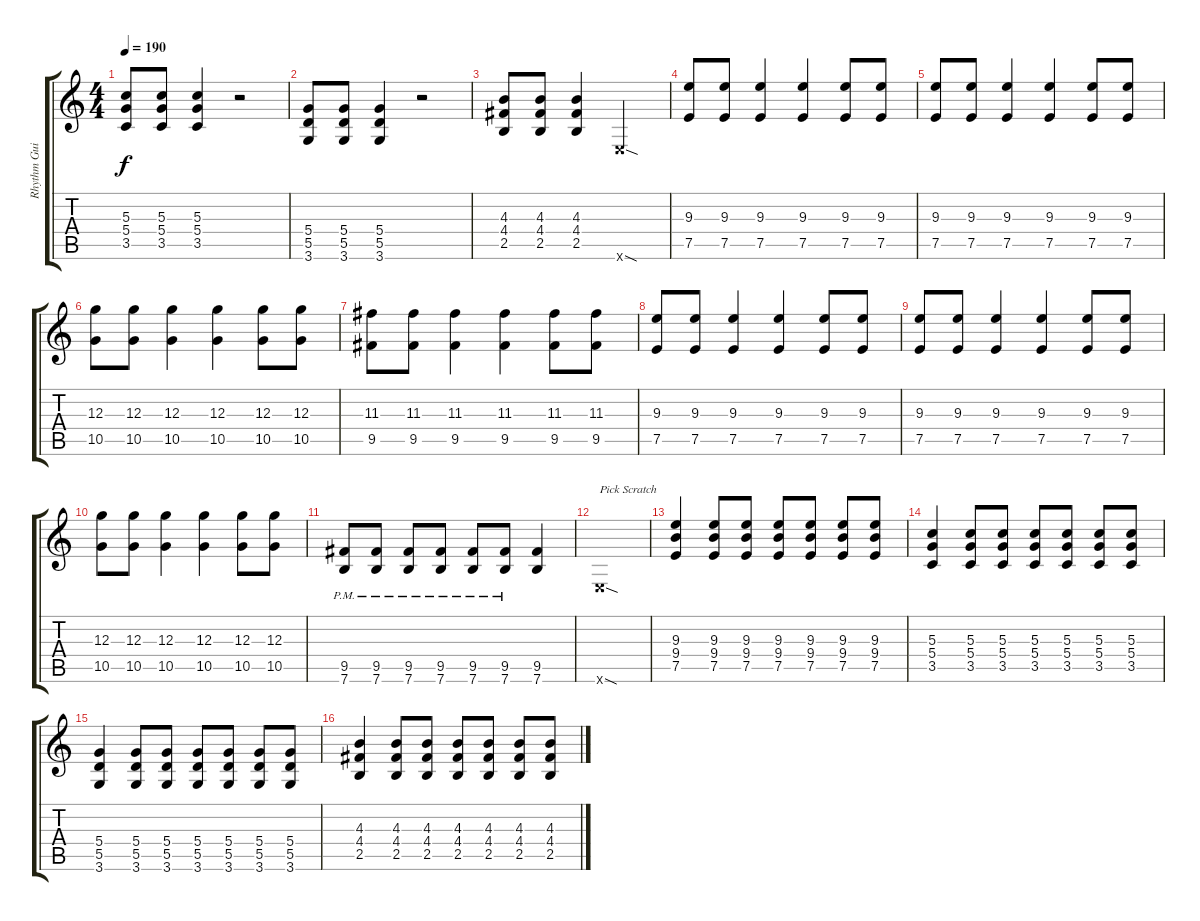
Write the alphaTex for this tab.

\track ("Rhythm Guitar  " "Rhythm Gui") {instrument overdrivenguitar}
\staff {score tabs}
\tuning (E4 B3 G3 D3 A2 E2) {hide}
\ts (4 4)
\tempo 190
\clef g2
\ks c
(5.3 5.4 3.5).8{dy f} (5.3 5.4 3.5).8 (5.3 5.4 3.5).4 r.2 |
(5.4 5.5 3.6).8 (5.4 5.5 3.6).8 (5.4 5.5 3.6).4 r.2 |
(4.3 4.4 2.5).8 (4.3 4.4 2.5).8 (4.3 4.4 2.5).4 0.6{sod x}.2 |
(9.3 7.5).8 (9.3 7.5).8 (9.3 7.5).4 (9.3 7.5).4 (9.3 7.5).8 (9.3 7.5).8 |
(9.3 7.5).8 (9.3 7.5).8 (9.3 7.5).4 (9.3 7.5).4 (9.3 7.5).8 (9.3 7.5).8 |
(12.3 10.5).8 (12.3 10.5).8 (12.3 10.5).4 (12.3 10.5).4 (12.3 10.5).8 (12.3 10.5).8 |
(11.3 9.5).8 (11.3 9.5).8 (11.3 9.5).4 (11.3 9.5).4 (11.3 9.5).8 (11.3 9.5).8 |
(9.3 7.5).8 (9.3 7.5).8 (9.3 7.5).4 (9.3 7.5).4 (9.3 7.5).8 (9.3 7.5).8 |
(9.3 7.5).8 (9.3 7.5).8 (9.3 7.5).4 (9.3 7.5).4 (9.3 7.5).8 (9.3 7.5).8 |
(12.3 10.5).8 (12.3 10.5).8 (12.3 10.5).4 (12.3 10.5).4 (12.3 10.5).8 (12.3 10.5).8 |
(9.5{pm} 7.6{pm}).8 (9.5{pm} 7.6{pm}).8 (9.5{pm} 7.6{pm}).8 (9.5{pm} 7.6{pm}).8 (9.5{pm} 7.6{pm}).8 (9.5{pm} 7.6{pm}).8 (9.5 7.6).4 |
0.6{sod x}.1{txt "Pick Scratch"} |
(9.3 9.4 7.5).4 (9.3 9.4 7.5).8 (9.3 9.4 7.5).8 (9.3 9.4 7.5).8 (9.3 9.4 7.5).8 (9.3 9.4 7.5).8 (9.3 9.4 7.5).8 |
(5.3 5.4 3.5).4 (5.3 5.4 3.5).8 (5.3 5.4 3.5).8 (5.3 5.4 3.5).8 (5.3 5.4 3.5).8 (5.3 5.4 3.5).8 (5.3 5.4 3.5).8 |
(5.4 5.5 3.6).4 (5.4 5.5 3.6).8 (5.4 5.5 3.6).8 (5.4 5.5 3.6).8 (5.4 5.5 3.6).8 (5.4 5.5 3.6).8 (5.4 5.5 3.6).8 |
(4.3 4.4 2.5).4 (4.3 4.4 2.5).8 (4.3 4.4 2.5).8 (4.3 4.4 2.5).8 (4.3 4.4 2.5).8 (4.3 4.4 2.5).8 (4.3 4.4 2.5).8
